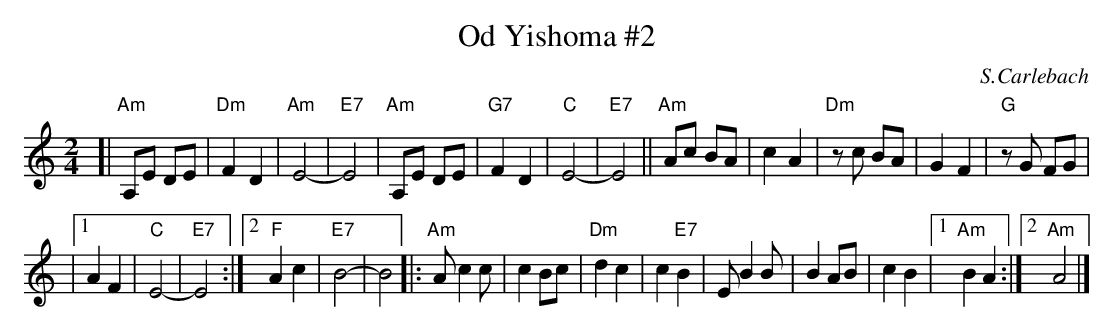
X:1
T: Od Yishoma #2
C: S.Carlebach
M: 2/4
L: 1/8
K: Am
[|"Am"A,E DE \
| "Dm"F2 D2 \
| "Am"E4- \
| "E7"E4 \
| "Am"A,E DE \
| "G7"F2 D2 \
| "C"E4- \
| "E7"E4 \
||"Am"Ac BA \
| c2 A2 \
|  "Dm"zc BA \
| G2 F2 \
| "G"zG FG |
|1 A2 F2 | "C"E4- | "E7"E4 \
:|2 "F"A2 c2 | "E7"B4- | B4 \
|: "Am"Ac2 c \
| c2 Bc \
| "Dm"d2 c2 \
| c2 "E7"B2 \
| EB2 B \
| B2 AB \
| c2 B2 \
|1 "Am"B2 A2 :|2 "Am"A4 |]
